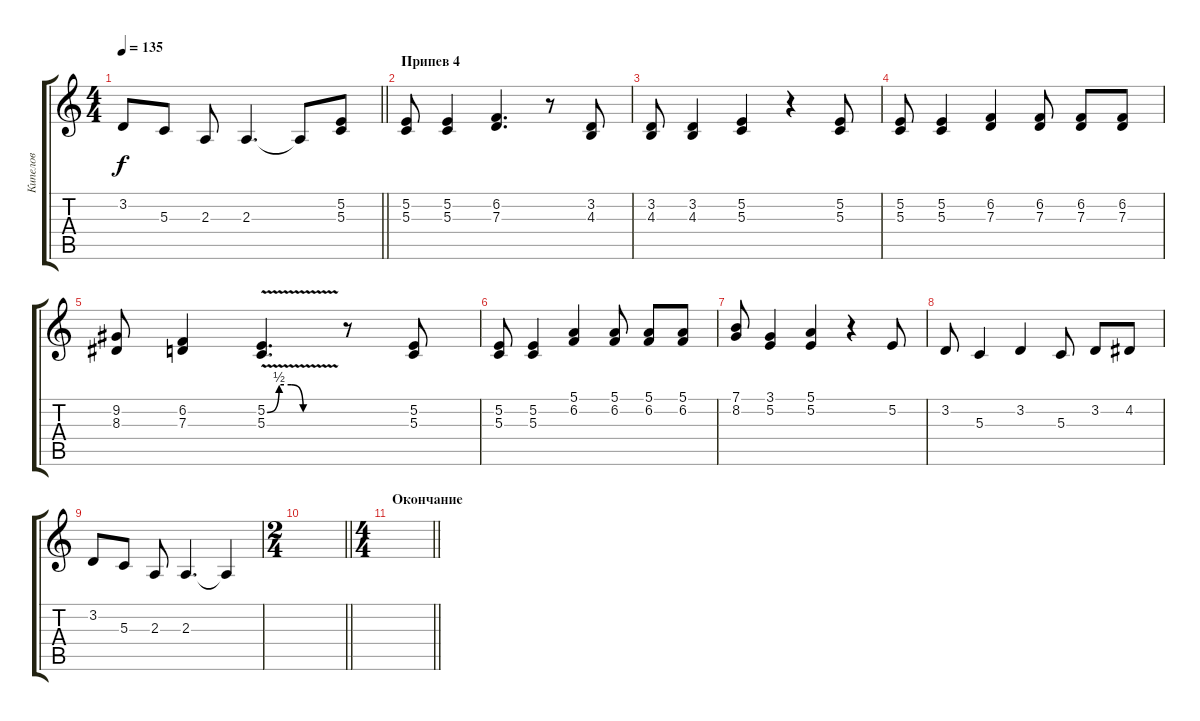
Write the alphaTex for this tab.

\track ("Кипелов" "Кипелов") {instrument sopranosax}
\staff {score tabs}
\tuning (E4 B3 G3 D3 A2 E2) {hide}
\ts (4 4)
\tempo 135
\clef g2
\barLineRight lightlight
\ks c
3.2.8{dy f} 5.3.8 2.3.8 2.3.4{d} 2.3{t}.8 (5.2 5.3).8 |
\section ("" "Припев 4")
(5.2 5.3).8 (5.2 5.3).4 (6.2 7.3).4{d} r.8 (3.2 4.3).8 |
(3.2 4.3).8 (3.2 4.3).4 (5.2 5.3).4 r.4 (5.2 5.3).8 |
(5.2 5.3).8 (5.2 5.3).4 (6.2 7.3).4 (6.2 7.3).8 (6.2 7.3).8 (6.2 7.3).8 |
(9.2 8.3).8 (6.2 7.3).4 (5.2{be (custom 0 0 10 2 20 2 30 0 60 0) v} 5.3).4{d} r.8 (5.2 5.3).8 |
(5.2 5.3).8 (5.2 5.3).4 (5.1 6.2).4 (5.1 6.2).8 (5.1 6.2).8 (5.1 6.2).8 |
(7.1 8.2).8 (3.1 5.2).4 (5.1 5.2).4 r.4 5.2.8 |
3.2.8 5.3.4 3.2.4 5.3.8 3.2.8 4.2.8 |
3.2.8 5.3.8 2.3.8 2.3.4{d} 2.3{t}.4 |
\ts (2 4)
\barLineRight lightlight
|
\ts (4 4)
\section ("" "Окончание")
\barLineRight lightlight
